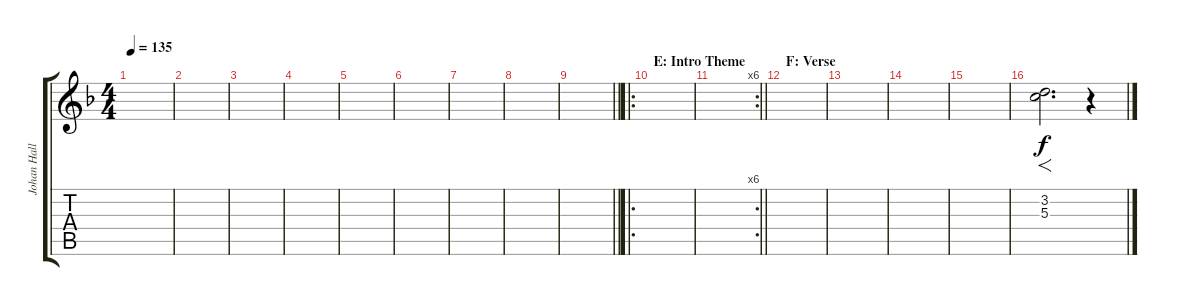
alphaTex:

\track ("Johan Hallgren" "Johan Hall") {instrument distortionguitar}
\staff {score tabs}
\tuning (E4 B3 G3 D3 A2 E2) {hide}
\ts (4 4)
\tempo 135
\clef g2
\ks dminor
|
|
|
|
|
|
|
|
\barLineRight lightlight
|
\ro
\section ("" "E: Intro Theme")
|
\rc 6
\barLineRight lightlight
|
\section ("" "F: Verse")
|
|
|
|
(3.2 5.3).2{f d} r.4
